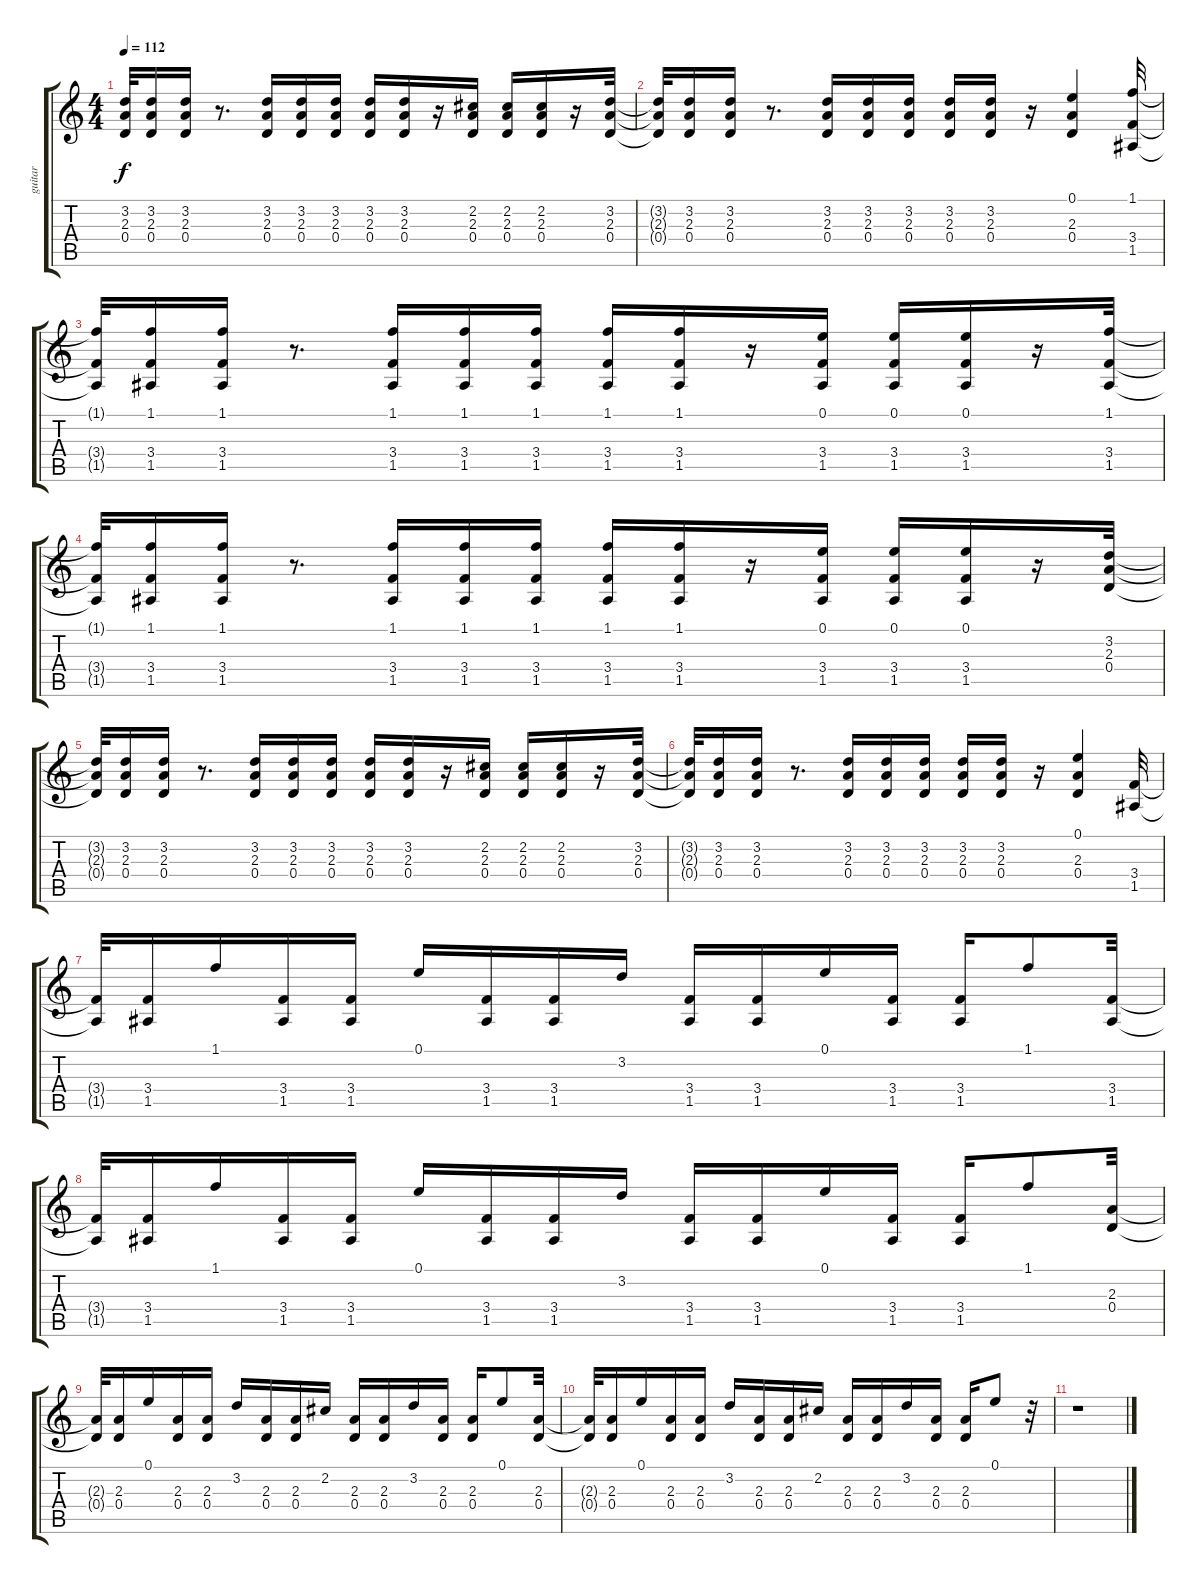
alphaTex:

\track ("guitar" "guitar") {instrument distortionguitar}
\staff {score tabs}
\tuning (E4 B3 G3 D3 A2 E2) {hide}
\ts (4 4)
\tempo 112
\clef g2
\ks c
(3.2{t} 2.3{t} 0.4{t}).32{dy f} (3.2 2.3 0.4).16 (3.2 2.3 0.4).16 r.8{d} (3.2 2.3 0.4).16 (3.2 2.3 0.4).16 (3.2 2.3 0.4).16 (3.2 2.3 0.4).16 (3.2 2.3 0.4).16 r.16 (2.2 2.3 0.4).16 (2.2 2.3 0.4).16 (2.2 2.3 0.4).16 r.16 (3.2 2.3 0.4).32 |
(3.2{t} 2.3{t} 0.4{t}).32 (3.2 2.3 0.4).16 (3.2 2.3 0.4).16 r.8{d} (3.2 2.3 0.4).16 (3.2 2.3 0.4).16 (3.2 2.3 0.4).16 (3.2 2.3 0.4).16 (3.2 2.3 0.4).16 r.16 (0.1 2.3 0.4).4 (1.1 3.4 1.5).32 |
(1.1{t} 3.4{t} 1.5{t}).32 (1.1 3.4 1.5).16{volume 16} (1.1 3.4 1.5).16{volume 16} r.8{d} (1.1 3.4 1.5).16{volume 15} (1.1 3.4 1.5).16{volume 15} (1.1 3.4 1.5).16{volume 15} (1.1 3.4 1.5).16{volume 15} (1.1 3.4 1.5).16{volume 15} r.16 (0.1 3.4 1.5).16{volume 15} (0.1 3.4 1.5).16 (0.1 3.4 1.5).16{volume 14} r.16 (1.1 3.4 1.5).32{volume 14} |
(1.1{t} 3.4{t} 1.5{t}).32 (1.1 3.4 1.5).16{volume 14} (1.1 3.4 1.5).16{volume 14} r.8{d} (1.1 3.4 1.5).16{volume 14} (1.1 3.4 1.5).16{volume 13} (1.1 3.4 1.5).16{volume 13} (1.1 3.4 1.5).16 (1.1 3.4 1.5).16{volume 13} r.16 (0.1 3.4 1.5).16{volume 13} (0.1 3.4 1.5).16{volume 13} (0.1 3.4 1.5).16{volume 13} r.16 (3.2 2.3 0.4).32{volume 12} |
(3.2{t} 2.3{t} 0.4{t}).32 (3.2 2.3 0.4).16{volume 12} (3.2 2.3 0.4).16{volume 12} r.8{d} (3.2 2.3 0.4).16{volume 12} (3.2 2.3 0.4).16{volume 12} (3.2 2.3 0.4).16{volume 12} (3.2 2.3 0.4).16{volume 11} (3.2 2.3 0.4).16{volume 11} r.16 (2.2 2.3 0.4).16{volume 11} (2.2 2.3 0.4).16{volume 11} (2.2 2.3 0.4).16{volume 11} r.16 (3.2 2.3 0.4).32{volume 11} |
(3.2{t} 2.3{t} 0.4{t}).32 (3.2 2.3 0.4).16{volume 10} (3.2 2.3 0.4).16{volume 10} r.8{d} (3.2 2.3 0.4).16{volume 10} (3.2 2.3 0.4).16{volume 10} (3.2 2.3 0.4).16{volume 10} (3.2 2.3 0.4).16 (3.2 2.3 0.4).16{volume 9} r.16 (0.1 2.3 0.4).4{volume 9} (3.4 1.5).32{volume 9} |
(3.4{t} 1.5{t}).32 (3.4 1.5).16{volume 9} 1.1.16{volume 8} (3.4 1.5).16{volume 8} (3.4 1.5).16{volume 8} 0.1.16 (3.4 1.5).16{volume 8} (3.4 1.5).16{volume 8} 3.2.16{volume 8} (3.4 1.5).16{volume 8} (3.4 1.5).16{volume 8} 0.1.16{volume 8} (3.4 1.5).16{volume 7} (3.4 1.5).16{volume 7} 1.1.8{volume 7} (3.4 1.5).32{volume 7} |
(3.4{t} 1.5{t}).32 (3.4 1.5).16 1.1.16{volume 7} (3.4 1.5).16{volume 7} (3.4 1.5).16{volume 6} 0.1.16{volume 6} (3.4 1.5).16{volume 6} (3.4 1.5).16{volume 6} 3.2.16{volume 6} (3.4 1.5).16{volume 6} (3.4 1.5).16{volume 6} 0.1.16 (3.4 1.5).16{volume 6} (3.4 1.5).16{volume 6} 1.1.8{volume 5} (2.3 0.4).32{volume 5} |
(2.3{t} 0.4{t}).32 (2.3 0.4).16{volume 5} 0.1.16{volume 5} (2.3 0.4).16{volume 5} (2.3 0.4).16{volume 5} 3.2.16 (2.3 0.4).16{volume 4} (2.3 0.4).16 2.2.16{volume 4} (2.3 0.4).16{volume 4} (2.3 0.4).16{volume 4} 3.2.16{volume 4} (2.3 0.4).16{volume 4} (2.3 0.4).16{volume 4} 0.1.8{volume 4} (2.3 0.4).32{volume 3} |
(2.3{t} 0.4{t}).32 (2.3 0.4).16 0.1.16{volume 3} (2.3 0.4).16{volume 3} (2.3 0.4).16{volume 3} 3.2.16{volume 3} (2.3 0.4).16{volume 3} (2.3 0.4).16{volume 2} 2.2.16{volume 2} (2.3 0.4).16{volume 2} (2.3 0.4).16{volume 2} 3.2.16 (2.3 0.4).16{volume 2} (2.3 0.4).16 0.1.8{volume 2} r.32 |
r.1
